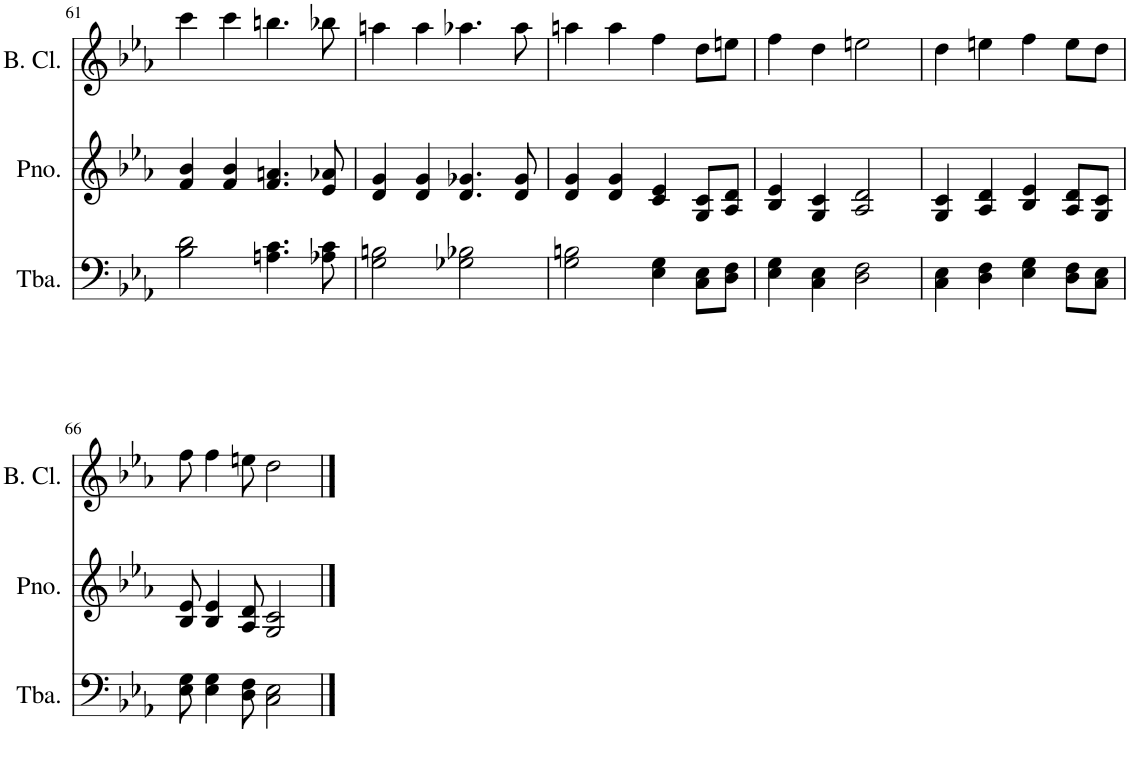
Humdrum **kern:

**kern	**kern	**kern
*part3	*part2	*part1
*staff3	*staff2	*staff1
*I"Tuba	*I"Piano	*I"Bass Clarinet
*I'Tba.	*I'Pno.	*I'B. Cl.
!!LO:PB:g=z
*clefF4	*clefG2	*clefG2
*	*	*Trd8c14
*k[b-e-a-]	*k[b-e-a-]	*k[b-e-a-]
*M4/4	*M4/4	*M4/4
=61	=61	=61
2B-\ 2d\	4f/ 4b-/	4ccc\
.	4f/ 4b-/	4ccc\
4.An\ 4.c\	4.f/ 4.an/	4.bbn\
8A-X\ 8c\	8e-/ 8a-X/	8bb-X\
=62	=62	=62
2G\ 2Bn\	4d/ 4g/	4aan\
.	4d/ 4g/	4aa\
2G-X\ 2B-X\	4.d/ 4.g-X/	4.aa-X\
.	8d/ 8g-/	8aa-\
=63	=63	=63
2G\ 2Bn\	4d/ 4g/	4aan\
.	4d/ 4g/	4aa\
4E-\ 4G\	4c/ 4e-/	4ff\
8C\ 8E-\L	8G/ 8c/L	8dd\L
8D\ 8F\J	8A-/ 8d/J	8een\J
=64	=64	=64
4E-\ 4G\	4B-/ 4e-/	4ff\
4C\ 4E-\	4G/ 4c/	4dd\
2D\ 2F\	2A-/ 2d/	2een\
=65	=65	=65
4C\ 4E-\	4G/ 4c/	4dd\
4D\ 4F\	4A-/ 4d/	4een\
4E-\ 4G\	4B-/ 4e-/	4ff\
8D\ 8F\L	8A-/ 8d/L	8ee\L
8C\ 8E-\J	8G/ 8c/J	8dd\J
!!LO:LB:g=z
=66	=66	=66
8E-\ 8G\	8B-/ 8e-/	8ff\
4E-\ 4G\	4B-/ 4e-/	4ff\
8D\ 8F\	8A-/ 8d/	8een\
2C\ 2E-\	2G/ 2c/	2dd\
==	==	==
*-	*-	*-
